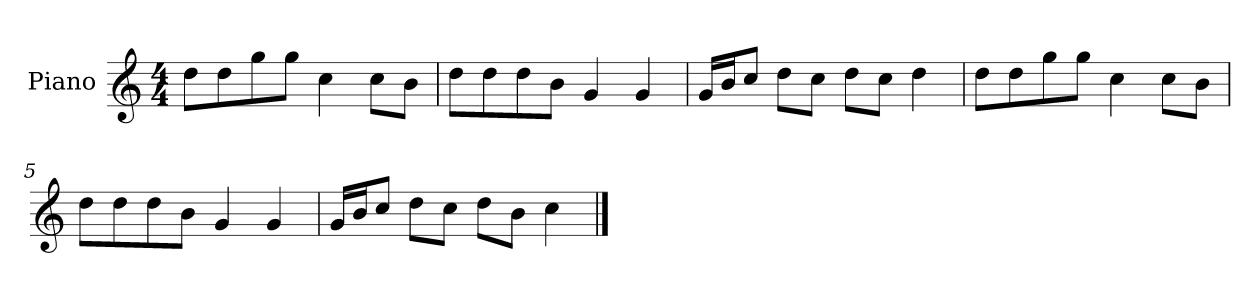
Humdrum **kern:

**kern
*part1
*staff1
*I"Piano
*I'P-no
*clefG2
*k[]
*M4/4
*MM90
=1
8dd\L
8dd\
8gg\
8gg\J
4cc\
8cc\L
8b\J
=2
8dd\L
8dd\
8dd\
8b\J
4g/
4g/
=3
16g/LL
16b/J
8cc/J
8dd\L
8cc\J
8dd\L
8cc\J
4dd\
=4
8dd\L
8dd\
8gg\
8gg\J
4cc\
8cc\L
8b\J
=5
8dd\L
8dd\
8dd\
8b\J
4g/
4g/
!!LO:LB:g=z
=6
16g/LL
16b/J
8cc/J
8dd\L
8cc\J
8dd\L
8b\J
4cc\
==
*-
